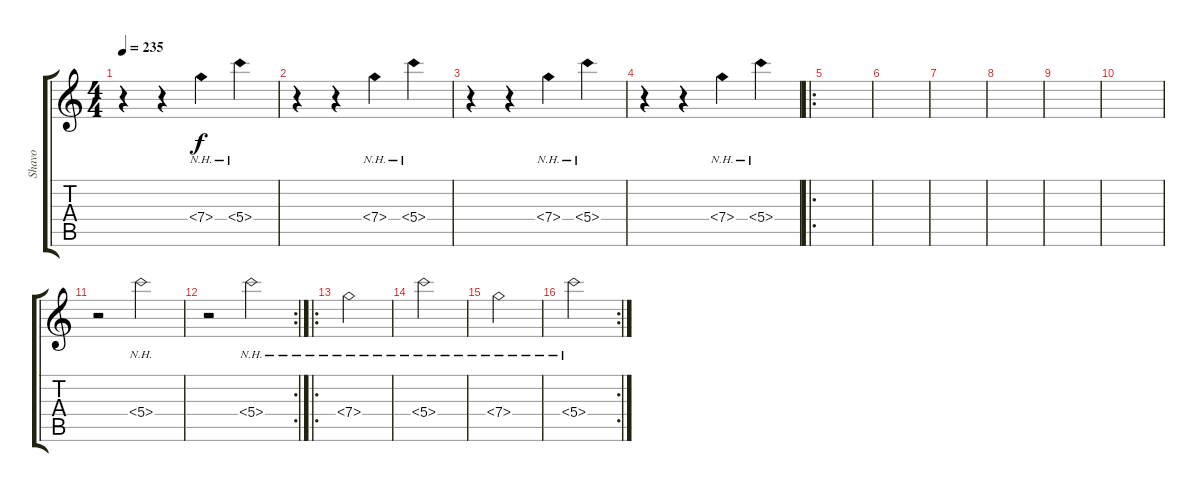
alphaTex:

\track ("Shavo" "Shavo") {instrument distortionguitar}
\staff {score tabs}
\tuning (D4 A3 F3 C3 G2 C2) {hide}
\ts (4 4)
\tempo 235
\clef g2
\ks c
r.4{dy f} r.4 7.4{nh}.4 5.4{nh}.4 |
r.4 r.4 7.4{nh}.4 5.4{nh}.4 |
r.4 r.4 7.4{nh}.4 5.4{nh}.4 |
r.4 r.4 7.4{nh}.4 5.4{nh}.4 |
\ro
|
|
|
|
|
|
r.2 5.4{nh}.2 |
\rc 2
r.2 5.4{nh}.2 |
\ro
7.4{nh}.2 |
5.4{nh}.2 |
7.4{nh}.2 |
\rc 2
5.4{nh}.2
